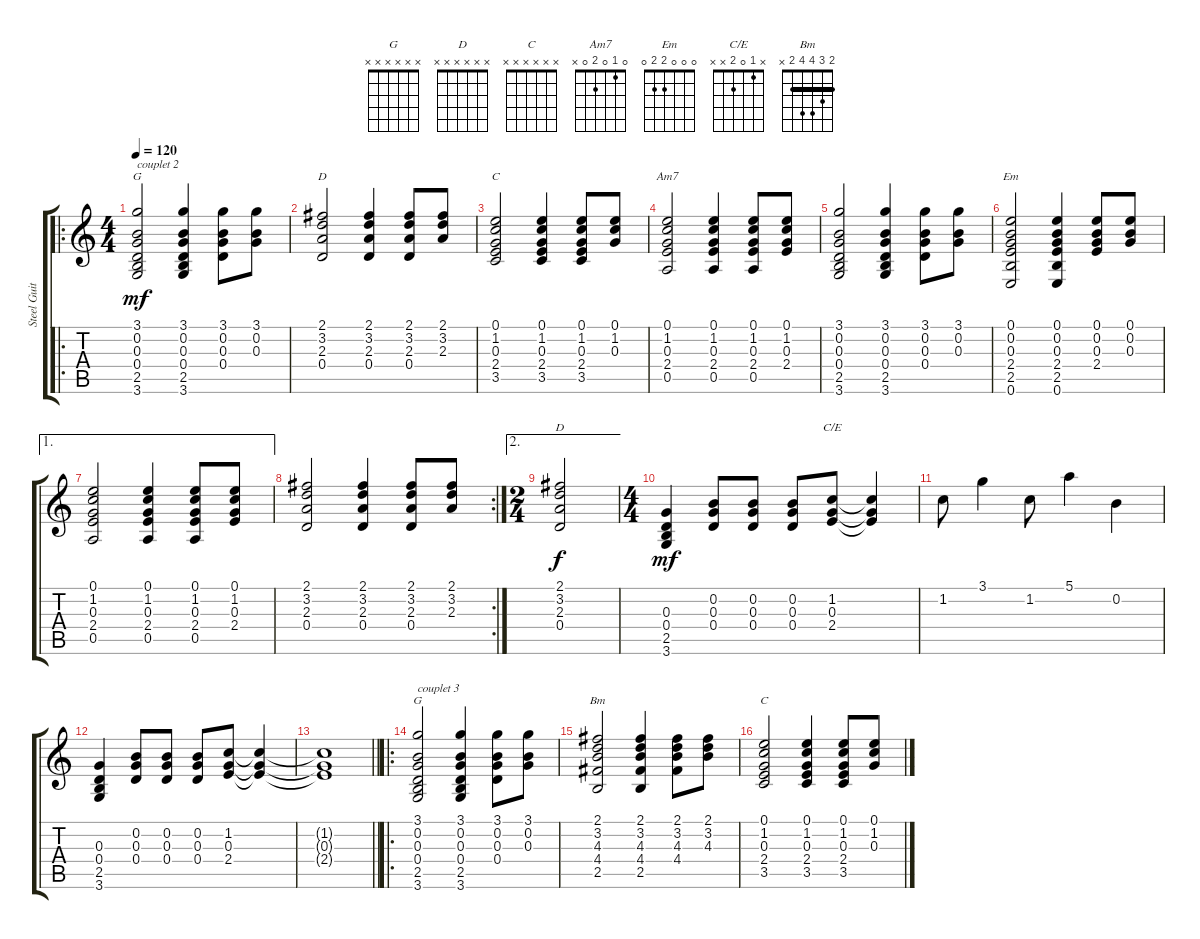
\track ("Steel Guitar" "Steel Guit") {instrument acousticguitarsteel}
\staff {score tabs}
\tuning (E4 B3 G3 D3 A2 E2) {hide}
\chord ("G" 3 0 0 0 2 3)
\chord ("D" 2 3 2 0 x x)
\chord ("C" 0 1 0 2 3 x)
\chord ("Am7" 0 1 0 2 0 x)
\chord ("Em" 0 0 0 2 2 0)
\chord ("D" x x x x x x)
\chord ("C/E" x 1 0 2 x x)
\chord ("G" x x x x x x)
\chord ("Bm" 2 3 4 4 2 x) {barre 2}
\chord ("C" x x x x x x)
\ro
\ts (4 4)
\tempo 120
\clef g2
\ks c
(3.1 0.2 0.3 0.4 2.5 3.6).2{ch "G" txt "couplet 2" dy mf} (3.1 0.2 0.3 0.4 2.5 3.6).4 (3.1 0.2 0.3 0.4).8 (3.1 0.2 0.3).8 |
(2.1 3.2 2.3 0.4).2{ch "D"} (2.1 3.2 2.3 0.4).4 (2.1 3.2 2.3 0.4).8 (2.1 3.2 2.3).8 |
(0.1 1.2 0.3 2.4 3.5).2{ch "C"} (0.1 1.2 0.3 2.4 3.5).4 (0.1 1.2 0.3 2.4 3.5).8 (0.1 1.2 0.3).8 |
(0.1 1.2 0.3 2.4 0.5).2{ch "Am7"} (0.1 1.2 0.3 2.4 0.5).4 (0.1 1.2 0.3 2.4 0.5).8 (0.1 1.2 0.3 2.4).8 |
(3.1 0.2 0.3 0.4 2.5 3.6).2 (3.1 0.2 0.3 0.4 2.5 3.6).4 (3.1 0.2 0.3 0.4).8 (3.1 0.2 0.3).8 |
(0.1 0.2 0.3 2.4 2.5 0.6).2{ch "Em"} (0.1 0.2 0.3 2.4 2.5 0.6).4 (0.1 0.2 0.3 2.4).8 (0.1 0.2 0.3).8 |
\ae 1
(0.1 1.2 0.3 2.4 0.5).2 (0.1 1.2 0.3 2.4 0.5).4 (0.1 1.2 0.3 2.4 0.5).8 (0.1 1.2 0.3 2.4).8 |
\rc 2
(2.1 3.2 2.3 0.4).2 (2.1 3.2 2.3 0.4).4 (2.1 3.2 2.3 0.4).8 (2.1 3.2 2.3).8 |
\ae 2
\ts (2 4)
(2.1 3.2 2.3 0.4).2{ch "D" dy f} |
\ts (4 4)
(0.3 0.4 2.5 3.6).4{dy mf} (0.2 0.3 0.4).8 (0.2 0.3 0.4).8 (0.2 0.3 0.4).8 (1.2 0.3 2.4).8{ch "C/E"} (1.2{t} 0.3{t} 2.4{t}).4 |
1.2.8 3.1.4 1.2.8 5.1.4 0.2.4 |
(0.3 0.4 2.5 3.6).4 (0.2 0.3 0.4).8 (0.2 0.3 0.4).8 (0.2 0.3 0.4).8 (1.2 0.3 2.4).8 (1.2{t} 0.3{t} 2.4{t}).4 |
\barLineRight lightlight
(1.2{t} 0.3{t} 2.4{t}).1 |
\ro
(3.1 0.2 0.3 0.4 2.5 3.6).2{ch "G" txt "couplet 3"} (3.1 0.2 0.3 0.4 2.5 3.6).4 (3.1 0.2 0.3 0.4).8 (3.1 0.2 0.3).8 |
(2.1 3.2 4.3 4.4 2.5).2{ch "Bm"} (2.1 3.2 4.3 4.4 2.5).4 (2.1 3.2 4.3 4.4).8 (2.1 3.2 4.3).8 |
(0.1 1.2 0.3 2.4 3.5).2{ch "C"} (0.1 1.2 0.3 2.4 3.5).4 (0.1 1.2 0.3 2.4 3.5).8 (0.1 1.2 0.3).8
